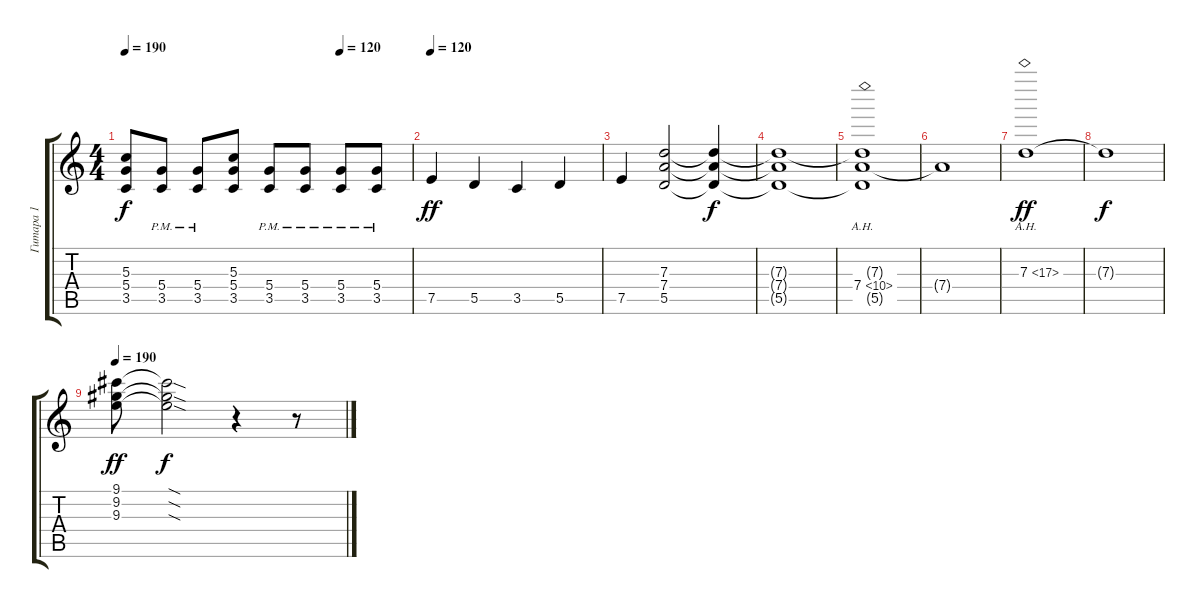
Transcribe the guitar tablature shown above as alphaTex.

\track ("Гитара 1" "Гитара 1") {instrument distortionguitar}
\staff {score tabs}
\tuning (E4 B3 G3 D3 A2 E2) {hide}
\ts (4 4)
\tempo 190
\tempo (120 0.75)
\clef g2
\ks c
(5.3 5.4 3.5).8{dy f} (5.4{pm} 3.5{pm}).8 (5.4{pm} 3.5{pm}).8 (5.3 5.4 3.5).8 (5.4{pm} 3.5{pm}).8 (5.4{pm} 3.5{pm}).8 (5.4{pm} 3.5{pm}).8 (5.4{pm} 3.5{pm}).8 |
\tempo 120
7.5.4{dy ff} 5.5.4 3.5.4 5.5.4 |
7.5.4 (7.3 7.4 5.5).2{volume 10} (7.3{t} 7.4{t} 5.5{t}).4{dy f} |
(7.3{t} 7.4{t} 5.5{t}).1 |
(7.3{t} 7.4{ah 3} 5.5{t}).1 |
7.4{t}.1 |
7.3{ah 10}.1{dy ff} |
7.3{t}.1{dy f} |
\tempo 190
(9.1 9.2 9.3).8{dy ff volume 11} (9.1{sod t} 9.2{sod t} 9.3{sod t}).2{dy f} r.4 r.8
